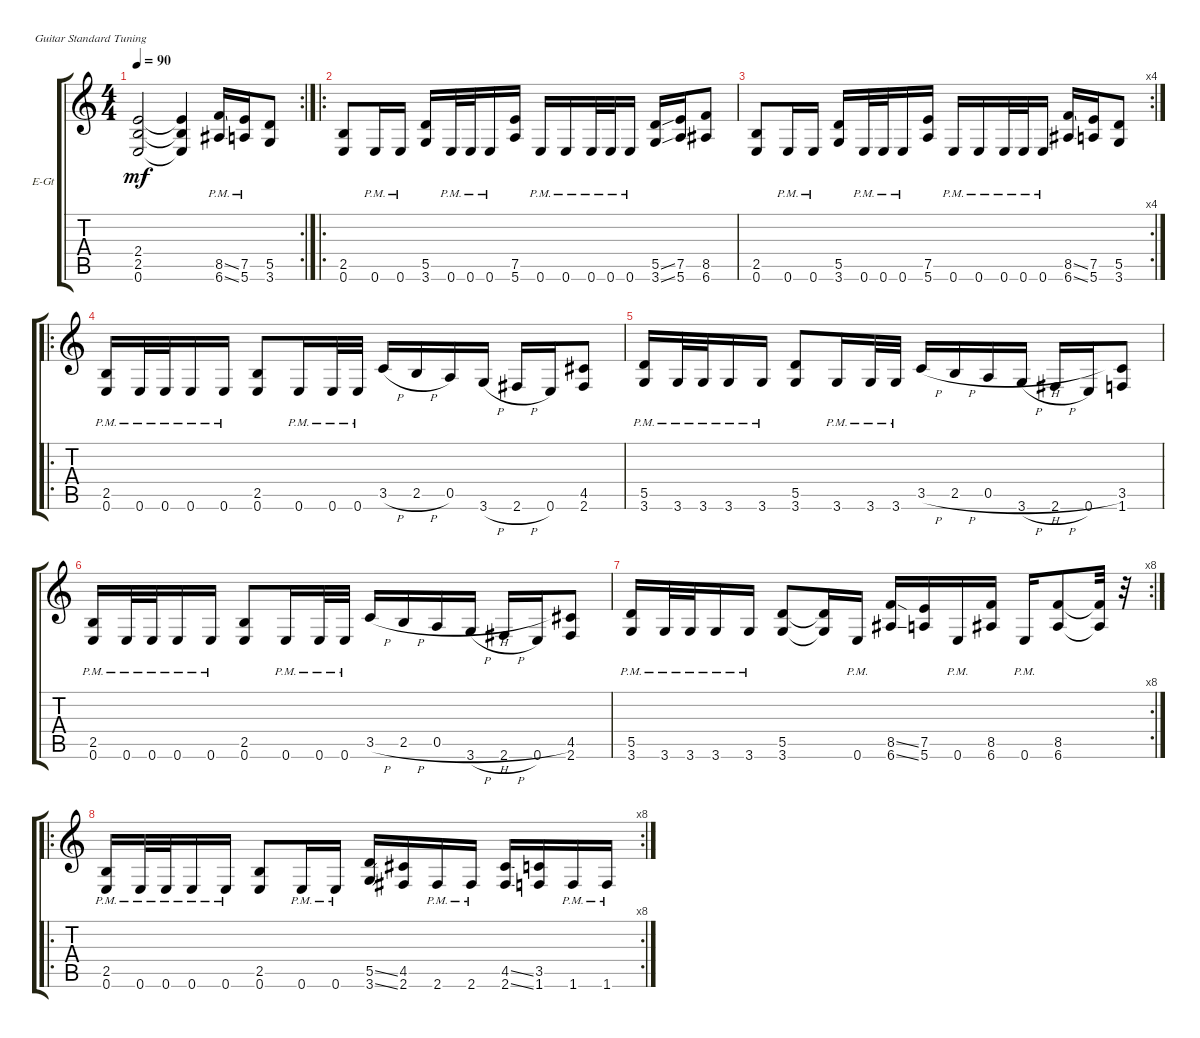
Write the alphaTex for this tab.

\defaultSystemsLayout 4
\bracketExtendMode groupsimilarinstruments
\firstSystemTrackNameOrientation horizontal
\otherSystemsTrackNameOrientation horizontal
\track ("Electric Guitar" "E-Gt") {instrument overdrivenguitar}
\staff {score tabs}
\tuning (E4 B3 G3 D3 A2 E2)
\rc 2
\ts (4 4)
\tempo 90
\clef g2
\ks c
(0.6 2.5 2.4).2{dy mf} (0.6{t} 2.5{t} 2.4{t}).4 (6.6{ss pm} 8.5{ss pm}).16 (5.6{pm} 7.5{pm}).16 (3.6 5.5).8 |
\ro
(0.6 2.5).8 0.6{pm}.16 0.6{pm}.16 (3.6 5.5).16 0.6{pm}.32 0.6{pm}.32 0.6{pm}.16 (5.6 7.5).16 0.6{pm}.16 0.6{pm}.16 0.6{pm}.32 0.6{pm}.32 0.6{pm}.16 (3.6{ss} 5.5{ss}).16 (5.6 7.5).16 (6.6 8.5).8 |
\rc 4
(0.6 2.5).8 0.6{pm}.16 0.6{pm}.16 (3.6 5.5).16 0.6{pm}.32 0.6{pm}.32 0.6{pm}.16 (5.6 7.5).16 0.6{pm}.16 0.6{pm}.16 0.6{pm}.32 0.6{pm}.32 0.6{pm}.16 (6.6{ss} 8.5{ss}).16 (5.6 7.5).16 (3.6 5.5).8 |
\ro
(0.6{pm} 2.5{pm}).16 0.6{pm}.32 0.6{pm}.32 0.6{pm}.16 0.6{pm}.16 (0.6 2.5).8 0.6{pm}.16 0.6{pm}.32 0.6{pm}.32 3.5{h}.16 2.5{h}.16 0.5.16 3.6{h}.16 2.6{h}.16 0.6.16 (2.6 4.5).8 |
(3.6{pm} 5.5{pm}).16 3.6{pm}.32 3.6{pm}.32 3.6{pm}.16 3.6{pm}.16 (3.6 5.5).8 3.6{pm}.16 3.6{pm}.32 3.6{pm}.32 3.5{h}.16 2.5{h}.16 0.5{h}.16 3.6{h}.16 2.6{h}.16 0.6.16 (1.6 3.5).8 |
(0.6{pm} 2.5{pm}).16 0.6{pm}.32 0.6{pm}.32 0.6{pm}.16 0.6{pm}.16 (0.6 2.5).8 0.6{pm}.16 0.6{pm}.32 0.6{pm}.32 3.5{h}.16 2.5{h}.16 0.5{h}.16 3.6{h}.16 2.6{h}.16 0.6.16 (2.6 4.5).8 |
\rc 8
(3.6{pm} 5.5{pm}).16 3.6{pm}.32 3.6{pm}.32 3.6{pm}.16 3.6{pm}.16 (3.6 5.5).8 (3.6{t} 5.5{t}).16 0.6{pm}.16 (6.6{ss} 8.5{ss}).16 (5.6 7.5).16 0.6{pm}.16 (6.6 8.5).16 0.6{pm}.16 (6.6 8.5).8 (6.6{t} 8.5{t}).32 r.32 |
\ro
\rc 8
(0.6{pm} 2.5{pm}).16 0.6{pm}.32 0.6{pm}.32 0.6{pm}.16 0.6{pm}.16 (0.6 2.5).8 0.6{pm}.16 0.6{pm}.16 (3.6{ss} 5.5{ss}).16 (2.6 4.5).16 2.6{pm}.16 2.6{pm}.16 (2.6{ss} 4.5{ss}).16 (1.6 3.5).16 1.6{pm}.16 1.6{pm}.16
